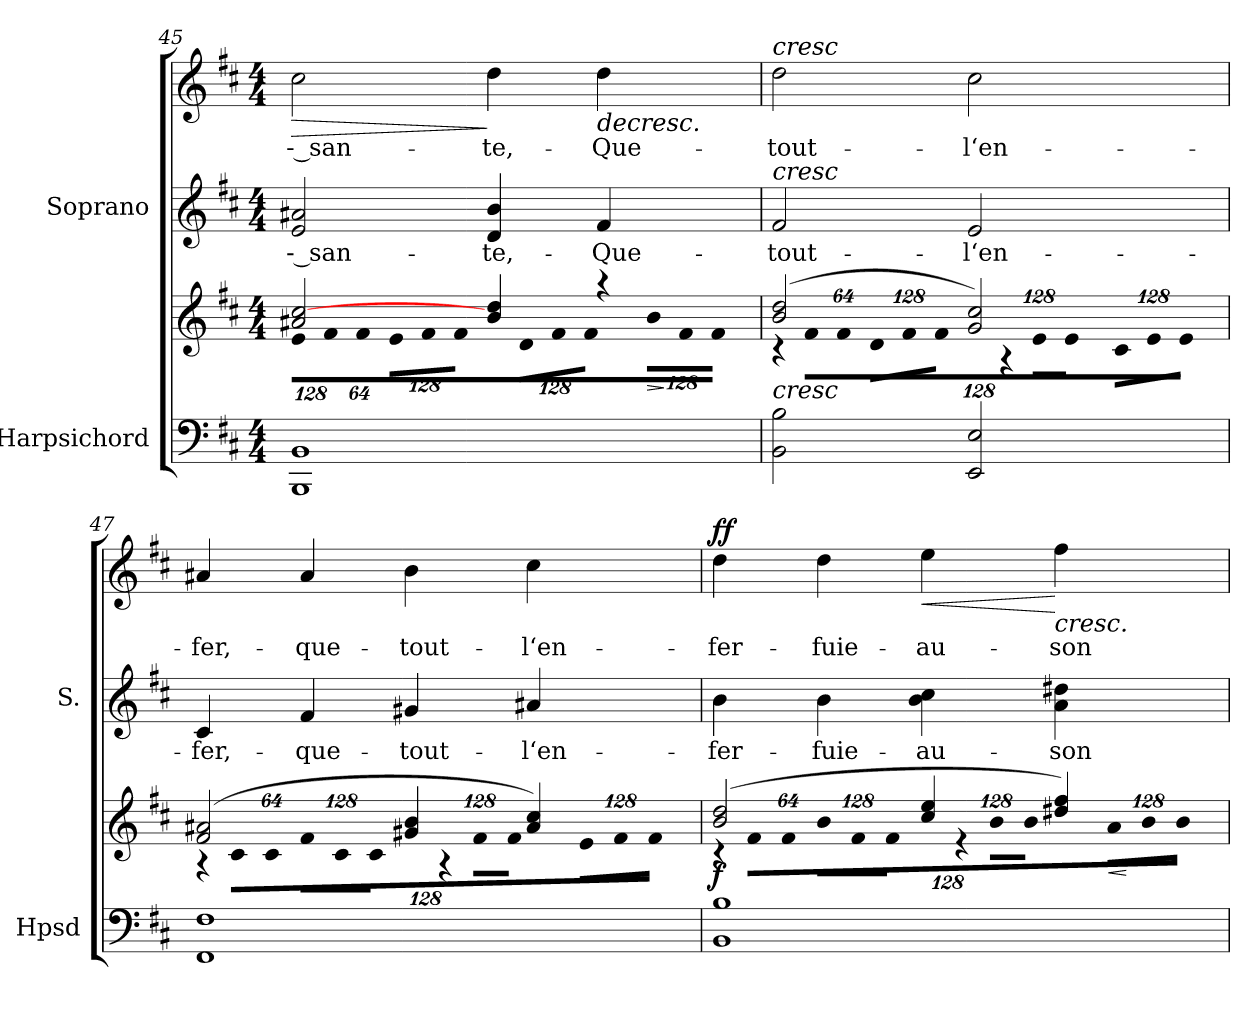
**kern	**kern	**dynam	**kern	**text	**kern	**text	**dynam
*part2	*part2	*part2	*part1	*part1	*part1	*part1	*part1
*staff4	*staff3	*staff3/4	*staff2	*staff2	*staff1	*staff1	*staff1/2
*I"Harpsichord	*	*	*I"Soprano	*	*	*	*
*I'Hpsd	*	*	*I'S.	*	*	*	*
!!LO:LB:g=z
*clefF4	*clefG2	*	*clefG2	*	*clefG2	*	*
*k[f#c#]	*k[f#c#]	*	*k[f#c#]	*	*k[f#c#]	*	*
*D:	*D:	*	*D:	*	*D:	*	*
*M4/4	*M4/4	*	*M4/4	*	*M4/4	*	*
=45	=45	=45	=45	=45	=45	=45	=45
*	*^	*	*	*	*	*	*
*	*	*Xbrackettup	*	*	*	*	*	*
!	!	!LO:N:vis=8	!	!	!	!	!	!
!	!	!	!	!	!LO:LY:b:color=#000000	!	!	!
!	!	!	!	!	!	!	!LO:LY:b:color=#000000	!LO:HP:b
1BBBi 1BBi	2a#Xi/ [2cc#i	1024%85ei\L	.	2ei/ 2a#Xi	-- san-	2cc#i\	-- san-	>
!	!	!LO:N:vis=8	!	!	!	!	!	!
.	.	1024%85f#i\	.	.	.	.	.	.
!	!	!LO:N:vis=8	!	!	!	!	!	!
.	.	512%43f#i\J	.	.	.	.	.	.
!	!	!LO:N:vis=8	!	!	!	!	!	!
.	.	1024%85ei\L	.	.	.	.	.	.
!	!	!LO:N:vis=8	!	!	!	!	!	!
.	.	1024%85f#i\	.	.	.	.	.	.
!	!	!LO:N:vis=8	!	!	!	!	!	!
.	.	512%43f#i\J	.	.	.	.	.	.
!	!	!LO:N:vis=8	!	!	!	!	!	!
!	!	!	!	!	!LO:LY:b:color=#000000	!	!	!
!	!	!	!	!	!	!	!LO:LY:b:color=#000000	!
.	4bi/ 4ddi	1024%85di\L	.	4di/ 4bi	-te,-	4ddi\	-te,-	] ]
!	!	!LO:N:vis=8	!	!	!	!	!	!
.	.	1024%85f#i\	.	.	.	.	.	.
!	!	!LO:N:vis=8	!	!	!	!	!	!
.	.	512%43f#i\J	.	.	.	.	.	.
!	!	!LO:N:vis=8	!	!	!	!	!	!
!	!	!	!	!	!LO:LY:b:color=#000000	!	!	!
!	!	!	!	!	!	!	!LO:LY:b:color=#000000	!LO:HP:b
.	4r	1024%85bi\L	.	4f#i/	-Que-	4ddi\	-Que-	>
!	!	!LO:N:vis=8	!	!	!	!	!	!
.	.	1024%85f#i\	.	.	.	.	.	.
!	!	!LO:N:vis=8	!LO:HP:b	!	!	!	!	!
.	.	512%43f#i\J	>	.	.	.	.	.
*	*v	*v	*	*	*	*	*	*
.	.	]	.	.	.	.	.
=46	=46	=46	=46	=46	=46	=46	=46
*	*^	*	*	*	*	*	*
!	!	!LO:N:vis=8	!	!	!	!	!	!
!	!	!	!	!	!LO:LY:b:color=#000000	!	!	!
!	!	!	!	!	!	!LO:TX:a:i:t=cresc	!	!
!	!	!	!	!LO:TX:a:i:t=cresc	!	!	!	!
!	!LO:TX:b:i:t=cresc	!	!	!	!	!	!	!
!	!	!	!	!	!	!	!LO:LY:b:color=#000000	!
2BBi\ 2Bi	(2bi/ 2ddi	1024%85r	.	2f#i/	-tout-	2ddi\	-tout-	.
!	!	!LO:N:vis=8	!	!	!	!	!	!
.	.	1024%85f#i\L	.	.	.	.	.	.
!	!	!LO:N:vis=8	!	!	!	!	!	!
.	.	512%43f#i\J	.	.	.	.	.	.
!	!	!LO:N:vis=8	!	!	!	!	!	!
.	.	1024%85di\L	.	.	.	.	.	.
!	!	!LO:N:vis=8	!	!	!	!	!	!
.	.	1024%85f#i\	.	.	.	.	.	.
!	!	!LO:N:vis=8	!	!	!	!	!	!
.	.	512%43f#i\J	.	.	.	.	.	.
!	!	!LO:N:vis=8	!	!	!	!	!	!
!	!	!	!	!	!LO:LY:b:color=#000000	!	!	!
!	!	!	!	!	!	!	!LO:LY:b:color=#000000	!
2EEi/ 2Ei	2gi/ 2cc#i)	1024%85r	.	2ei/	-l‘en-	2cc#i\	-l‘en-	.
!	!	!LO:N:vis=8	!	!	!	!	!	!
.	.	1024%85ei\L	.	.	.	.	.	.
!	!	!LO:N:vis=8	!	!	!	!	!	!
.	.	512%43ei\J	.	.	.	.	.	.
!	!	!LO:N:vis=8	!	!	!	!	!	!
.	.	1024%85c#i\L	.	.	.	.	.	.
!	!	!LO:N:vis=8	!	!	!	!	!	!
.	.	1024%85ei\	.	.	.	.	.	.
!	!	!LO:N:vis=8	!	!	!	!	!	!
.	.	512%43ei\J	.	.	.	.	.	.
=47	=47	=47	=47	=47	=47	=47	=47	=47
!	!	!LO:N:vis=8	!	!	!	!	!	!
!	!	!	!	!	!LO:LY:b:color=#000000	!	!	!
!	!	!	!	!	!	!	!LO:LY:b:color=#000000	!
1FF#i 1F#i	(2f#i/ 2a#Xi	1024%85r	.	4c#i/	-fer,-	4a#Xi/	-fer,-	.
!	!	!LO:N:vis=8	!	!	!	!	!	!
.	.	1024%85c#i\L	.	.	.	.	.	.
!	!	!LO:N:vis=8	!	!	!	!	!	!
.	.	512%43c#i\J	.	.	.	.	.	.
!	!	!LO:N:vis=8	!	!	!	!	!	!
!	!	!	!	!	!LO:LY:b:color=#000000	!	!	!
!	!	!	!	!	!	!	!LO:LY:b:color=#000000	!
.	.	1024%85f#i\L	.	4f#i/	-que-	4a#i/	-que-	.
!	!	!LO:N:vis=8	!	!	!	!	!	!
.	.	1024%85c#i\	.	.	.	.	.	.
!	!	!LO:N:vis=8	!	!	!	!	!	!
.	.	512%43c#i\J	.	.	.	.	.	.
!	!	!LO:N:vis=8	!	!	!	!	!	!
!	!	!	!	!	!LO:LY:b:color=#000000	!	!	!
!	!	!	!	!	!	!	!LO:LY:b:color=#000000	!
.	4g#Xi/ 4bi	1024%85r	.	4g#Xi/	-tout-	4bi\	-tout-	.
!	!	!LO:N:vis=8	!	!	!	!	!	!
.	.	1024%85f#i\L	.	.	.	.	.	.
!	!	!LO:N:vis=8	!	!	!	!	!	!
.	.	512%43f#i\J	.	.	.	.	.	.
!	!	!LO:N:vis=8	!	!	!	!	!	!
!	!	!	!	!	!LO:LY:b:color=#000000	!	!	!
!	!	!	!	!	!	!	!LO:LY:b:color=#000000	!
.	4a#i/ 4cc#i)	1024%85ei\L	.	4a#Xi/	-l‘en-	4cc#i\	-l‘en-	.
!	!	!LO:N:vis=8	!	!	!	!	!	!
.	.	1024%85f#i\	.	.	.	.	.	.
!	!	!LO:N:vis=8	!	!	!	!	!	!
.	.	512%43f#i\J	.	.	.	.	.	.
=48	=48	=48	=48	=48	=48	=48	=48	=48
!	!	!LO:N:vis=8	!	!	!	!	!	!
!	!	!	!	!	!LO:LY:b:color=#000000	!	!	!
!	!	!	!	!	!	!	!LO:LY:b:color=#000000	!
1BBi 1Bi	(2bi/ 2ddi	1024%85r	f	4bi\	-fer-	4ddi\	-fer-	f f
!	!	!LO:N:vis=8	!	!	!	!	!	!
.	.	1024%85f#i\L	.	.	.	.	.	.
!	!	!LO:N:vis=8	!	!	!	!	!	!
.	.	512%43f#i\J	.	.	.	.	.	.
!	!	!LO:N:vis=8	!	!	!	!	!	!
!	!	!	!	!	!LO:LY:b:color=#000000	!	!	!
!	!	!	!	!	!	!	!LO:LY:b:color=#000000	!
.	.	1024%85bi\L	.	4bi\	-fuie-	4ddi\	-fuie-	[
!	!	!LO:N:vis=8	!	!	!	!	!	!
.	.	1024%85f#i\	.	.	.	.	.	.
!	!	!LO:N:vis=8	!	!	!	!	!	!
.	.	512%43f#i\J	.	.	.	.	.	.
!	!	!LO:N:vis=8	!	!	!	!	!	!
!	!	!	!	!	!LO:LY:b:color=#000000	!	!	!
!	!	!	!	!	!	!	!LO:LY:b:color=#000000	!LO:HP:b
.	4cc#i/ 4eei	1024%85r	.	4bi\ 4cc#i	-au-	4eei\	-au-	<
!	!	!LO:N:vis=8	!	!	!	!	!	!
.	.	1024%85bi\L	.	.	.	.	.	.
!	!	!LO:N:vis=8	!	!	!	!	!	!
.	.	512%43bi\J	.	.	.	.	.	.
!	!	!LO:N:vis=8	!	!	!	!	!	!
!	!	!	!	!	!LO:LY:b:color=#000000	!	!	!
!	!	!	!	!	!	!	!LO:LY:b:color=#000000	!LO:HP:n=1:b
.	4dd#Xi/ 4ff#i)	1024%85ai\L	.	4ai\ 4dd#Xi	-son-	4ff#i\	-son-	[ <
!	!	!LO:N:vis=8	!	!	!	!	!	!
.	.	1024%85bi\	.	.	.	.	.	.
!	!	!LO:N:vis=8	!LO:HP:b	!	!	!	!	!
.	.	512%43bi\J	<	.	.	.	.	.
*	*v	*v	*	*	*	*	*	*
.	.	[	.	.	.	.	.
=	=	=	=	=	=	=	=
*-	*-	*-	*-	*-	*-	*-	*-
